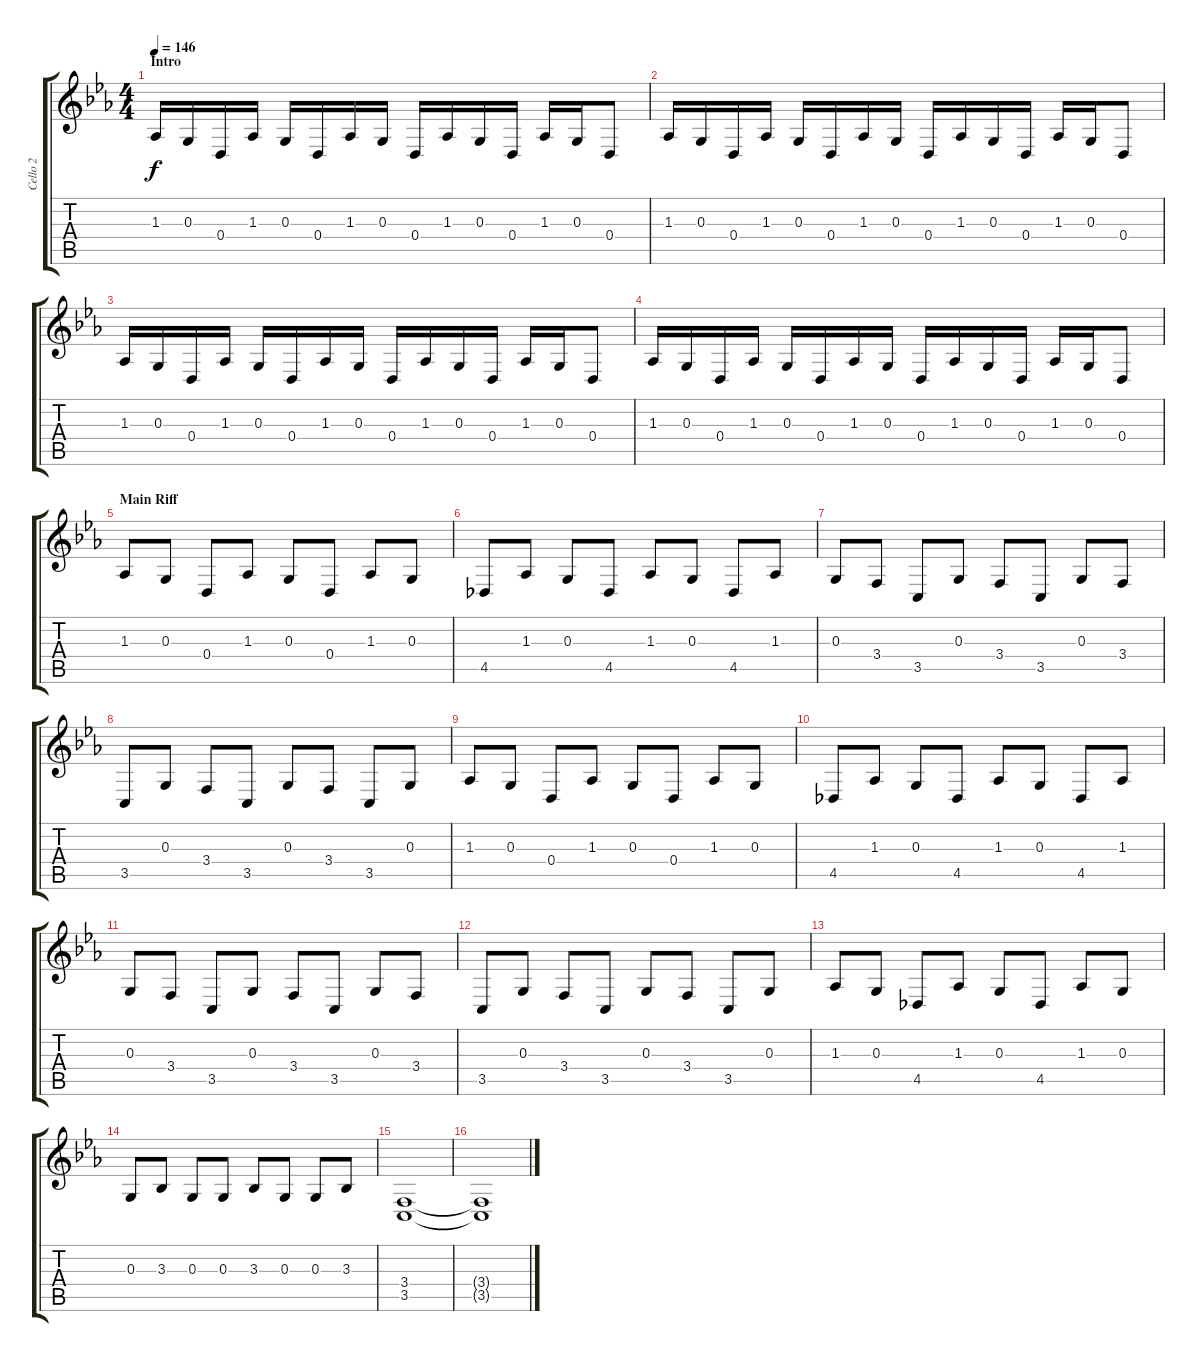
\track ("Cello 2" "Cello 2") {instrument cello}
\staff {score tabs}
\tuning (E4 B3 G3 D3 A2 E2) {hide}
\ts (4 4)
\section ("" "Intro")
\tempo 146
\clef g2
\ks eb
1.3.16{dy f instrument oboe} 0.3.16 0.4.16 1.3.16 0.3.16 0.4.16 1.3.16 0.3.16 0.4.16 1.3.16 0.3.16 0.4.16 1.3.16 0.3.16 0.4.8 |
1.3.16 0.3.16 0.4.16 1.3.16 0.3.16 0.4.16 1.3.16 0.3.16 0.4.16 1.3.16 0.3.16 0.4.16 1.3.16 0.3.16 0.4.8 |
1.3.16 0.3.16 0.4.16 1.3.16 0.3.16 0.4.16 1.3.16 0.3.16 0.4.16 1.3.16 0.3.16 0.4.16 1.3.16 0.3.16 0.4.8 |
1.3.16 0.3.16 0.4.16 1.3.16 0.3.16 0.4.16 1.3.16 0.3.16 0.4.16 1.3.16 0.3.16 0.4.16 1.3.16 0.3.16 0.4.8 |
\section ("" "Main Riff")
1.3.8{instrument oboe} 0.3.8 0.4.8 1.3.8 0.3.8 0.4.8 1.3.8 0.3.8 |
4.5.8 1.3.8 0.3.8 4.5.8 1.3.8 0.3.8 4.5.8 1.3.8 |
0.3.8 3.4.8 3.5.8 0.3.8 3.4.8 3.5.8 0.3.8 3.4.8 |
3.5.8 0.3.8 3.4.8 3.5.8 0.3.8 3.4.8 3.5.8 0.3.8 |
1.3.8 0.3.8 0.4.8 1.3.8 0.3.8 0.4.8 1.3.8 0.3.8 |
4.5.8 1.3.8 0.3.8 4.5.8 1.3.8 0.3.8 4.5.8 1.3.8 |
0.3.8 3.4.8 3.5.8 0.3.8 3.4.8 3.5.8 0.3.8 3.4.8 |
3.5.8 0.3.8 3.4.8 3.5.8 0.3.8 3.4.8 3.5.8 0.3.8 |
1.3.8 0.3.8 4.5.8 1.3.8 0.3.8 4.5.8 1.3.8 0.3.8 |
0.3.8 3.3.8 0.3.8 0.3.8 3.3.8 0.3.8 0.3.8 3.3.8 |
(3.4 3.5).1 |
(3.4{t} 3.5{t}).1
